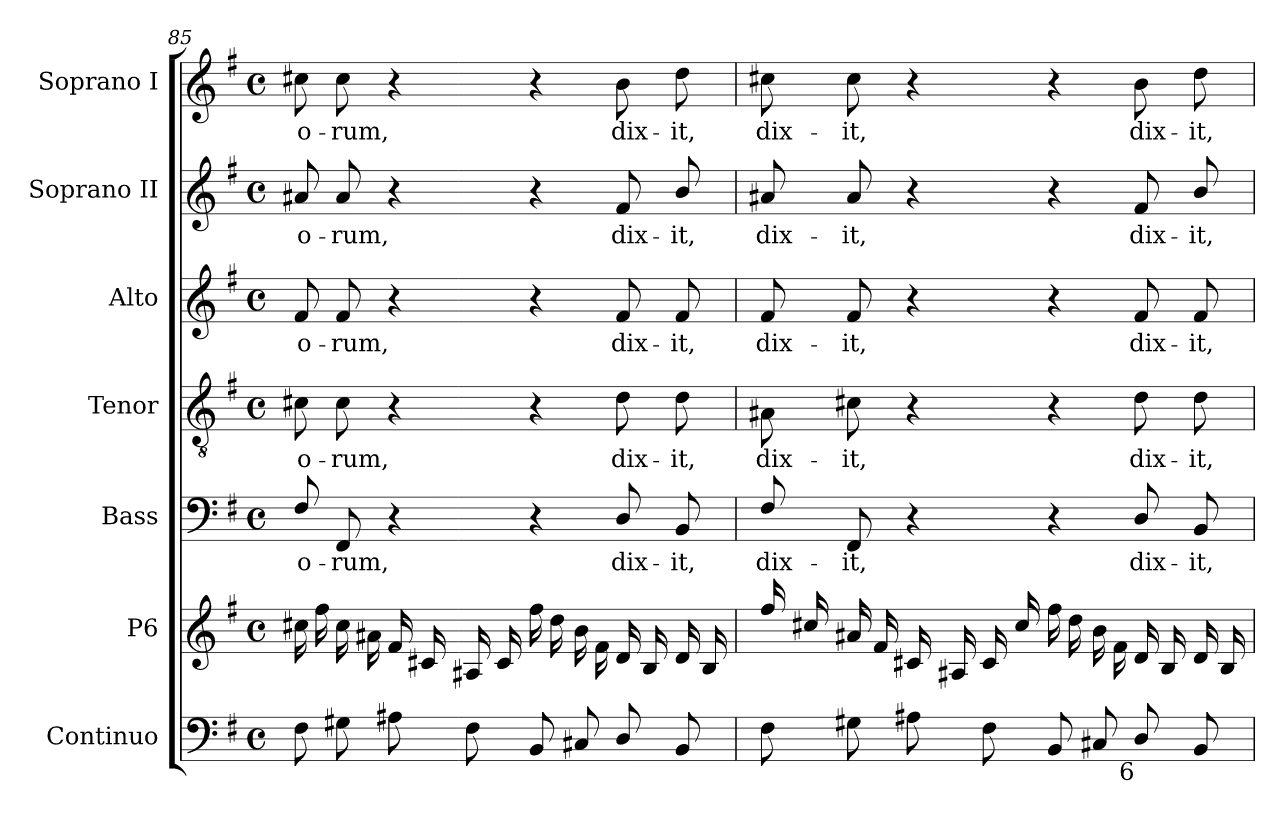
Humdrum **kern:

**kern	**kern	**kern	**text	**kern	**text	**kern	**text	**kern	**text	**kern	**text
*part7	*part6	*part5	*part5	*part4	*part4	*part3	*part3	*part2	*part2	*part1	*part1
*staff7	*staff6	*staff5	*staff5	*staff4	*staff4	*staff3	*staff3	*staff2	*staff2	*staff1	*staff1
*I"Continuo	*I"P6	*I"Bass	*	*I"Tenor	*	*I"Alto	*	*I"Soprano II	*	*I"Soprano I	*
*	*	*I'B.	*	*I'T.	*	*I'A.	*	*I'S.	*	*I'S.	*
*clefF4	*clefG2	*clefF4	*	*clefGv2	*	*clefG2	*	*clefG2	*	*clefG2	*
*	*	*	*	*ITrd7c12	*	*	*	*	*	*	*
*k[f#]	*k[f#]	*k[f#]	*	*k[f#]	*	*k[f#]	*	*k[f#]	*	*k[f#]	*
*G:	*G:	*G:	*	*G:	*	*G:	*	*G:	*	*G:	*
*M4/4	*M4/4	*M4/4	*	*M4/4	*	*M4/4	*	*M4/4	*	*M4/4	*
*met(c)	*met(c)	*met(c)	*	*met(c)	*	*met(c)	*	*met(c)	*	*met(c)	*
=85	=85	=85	=85	=85	=85	=85	=85	=85	=85	=85	=85
!	!	!	!LO:LY:b:color=#000000	!	!	!	!	!	!	!	!
!	!	!	!	!	!LO:LY:b:color=#000000	!	!	!	!	!	!
!	!	!	!	!	!	!	!LO:LY:b:color=#000000	!	!	!	!
!	!	!	!	!	!	!	!	!	!LO:LY:b:color=#000000	!	!
!	!	!	!	!	!	!	!	!	!	!	!LO:LY:b:color=#000000
8F#i\	16cc#Xi\	8F#i/	-o-	8C#Xi\	-o-	8f#i/	-o-	8a#Xi/	-o-	8cc#Xi\	-o-
.	16ff#i\	.	.	.	.	.	.	.	.	.	.
!	!	!	!LO:LY:b:color=#000000	!	!	!	!	!	!	!	!
!	!	!	!	!	!LO:LY:b:color=#000000	!	!	!	!	!	!
!	!	!	!	!	!	!	!LO:LY:b:color=#000000	!	!	!	!
!	!	!	!	!	!	!	!	!	!LO:LY:b:color=#000000	!	!
!	!	!	!	!	!	!	!	!	!	!	!LO:LY:b:color=#000000
8G#Xi\	16cc#i\	8FF#i/	-rum,	8C#i\	-rum,	8f#i/	-rum,	8a#i/	-rum,	8cc#i\	-rum,
.	16a#Xi\	.	.	.	.	.	.	.	.	.	.
8A#Xi\	16f#i/	4r	.	4r	.	4r	.	4r	.	4r	.
.	16c#Xi/	.	.	.	.	.	.	.	.	.	.
8F#i\	16A#Xi/	.	.	.	.	.	.	.	.	.	.
.	16c#i/	.	.	.	.	.	.	.	.	.	.
8BBi/	16ff#i\	4r	.	4r	.	4r	.	4r	.	4r	.
.	16ddi\	.	.	.	.	.	.	.	.	.	.
8C#Xi/	16bi\	.	.	.	.	.	.	.	.	.	.
.	16f#i\	.	.	.	.	.	.	.	.	.	.
!	!	!	!LO:LY:b:color=#000000	!	!	!	!	!	!	!	!
!	!	!	!	!	!LO:LY:b:color=#000000	!	!	!	!	!	!
!	!	!	!	!	!	!	!LO:LY:b:color=#000000	!	!	!	!
!	!	!	!	!	!	!	!	!	!LO:LY:b:color=#000000	!	!
!	!	!	!	!	!	!	!	!	!	!	!LO:LY:b:color=#000000
8Di/	16di/	8Di/	dix-	8Di\	dix-	8f#i/	dix-	8f#i/	dix-	8bi\	dix-
.	16Bi/	.	.	.	.	.	.	.	.	.	.
!	!	!	!LO:LY:b:color=#000000	!	!	!	!	!	!	!	!
!	!	!	!	!	!LO:LY:b:color=#000000	!	!	!	!	!	!
!	!	!	!	!	!	!	!LO:LY:b:color=#000000	!	!	!	!
!	!	!	!	!	!	!	!	!	!LO:LY:b:color=#000000	!	!
!	!	!	!	!	!	!	!	!	!	!	!LO:LY:b:color=#000000
8BBi/	16di/	8BBi/	-it,	8Di\	-it,	8f#i/	-it,	8bi/	-it,	8ddi\	-it,
.	16Bi/	.	.	.	.	.	.	.	.	.	.
!!LO:LB:g=z
=86	=86	=86	=86	=86	=86	=86	=86	=86	=86	=86	=86
!	!	!	!LO:LY:b:color=#000000	!	!	!	!	!	!	!	!
!	!	!	!	!	!LO:LY:b:color=#000000	!	!	!	!	!	!
!	!	!	!	!	!	!	!LO:LY:b:color=#000000	!	!	!	!
!	!	!	!	!	!	!	!	!	!LO:LY:b:color=#000000	!	!
!	!	!	!	!	!	!	!	!	!	!	!LO:LY:b:color=#000000
8F#i\	16ff#i/	8F#i/	dix-	8AA#Xi\	dix-	8f#i/	dix-	8a#Xi/	dix-	8cc#Xi\	dix-
.	16cc#Xi/	.	.	.	.	.	.	.	.	.	.
!	!	!	!LO:LY:b:color=#000000	!	!	!	!	!	!	!	!
!	!	!	!	!	!LO:LY:b:color=#000000	!	!	!	!	!	!
!	!	!	!	!	!	!	!LO:LY:b:color=#000000	!	!	!	!
!	!	!	!	!	!	!	!	!	!LO:LY:b:color=#000000	!	!
!	!	!	!	!	!	!	!	!	!	!	!LO:LY:b:color=#000000
8G#Xi\	16a#Xi/	8FF#i/	-it,	8C#Xi\	-it,	8f#i/	-it,	8a#i/	-it,	8cc#i\	-it,
.	16f#i/	.	.	.	.	.	.	.	.	.	.
8A#Xi\	16c#Xi/	4r	.	4r	.	4r	.	4r	.	4r	.
.	16A#Xi/	.	.	.	.	.	.	.	.	.	.
8F#i\	16c#i/	.	.	.	.	.	.	.	.	.	.
.	16cc#i/	.	.	.	.	.	.	.	.	.	.
8BBi/	16ff#i\	4r	.	4r	.	4r	.	4r	.	4r	.
.	16ddi\	.	.	.	.	.	.	.	.	.	.
8C#Xi/	16bi\	.	.	.	.	.	.	.	.	.	.
.	16f#i\	.	.	.	.	.	.	.	.	.	.
!	!	!	!LO:LY:b:color=#000000	!	!	!	!	!	!	!	!
!	!	!	!	!	!LO:LY:b:color=#000000	!	!	!	!	!	!
!	!	!	!	!	!	!	!LO:LY:b:color=#000000	!	!	!	!
!	!	!	!	!	!	!	!	!	!LO:LY:b:color=#000000	!	!
!LO:TX:b:rj:t=6	!	!	!	!	!	!	!	!	!	!	!
!	!	!	!	!	!	!	!	!	!	!	!LO:LY:b:color=#000000
8Di/	16di/	8Di/	dix-	8Di\	dix-	8f#i/	dix-	8f#i/	dix-	8bi\	dix-
.	16Bi/	.	.	.	.	.	.	.	.	.	.
!	!	!	!LO:LY:b:color=#000000	!	!	!	!	!	!	!	!
!	!	!	!	!	!LO:LY:b:color=#000000	!	!	!	!	!	!
!	!	!	!	!	!	!	!LO:LY:b:color=#000000	!	!	!	!
!	!	!	!	!	!	!	!	!	!LO:LY:b:color=#000000	!	!
!	!	!	!	!	!	!	!	!	!	!	!LO:LY:b:color=#000000
8BBi/	16di/	8BBi/	-it,	8Di\	-it,	8f#i/	-it,	8bi/	-it,	8ddi\	-it,
.	16Bi/	.	.	.	.	.	.	.	.	.	.
=	=	=	=	=	=	=	=	=	=	=	=
*-	*-	*-	*-	*-	*-	*-	*-	*-	*-	*-	*-
